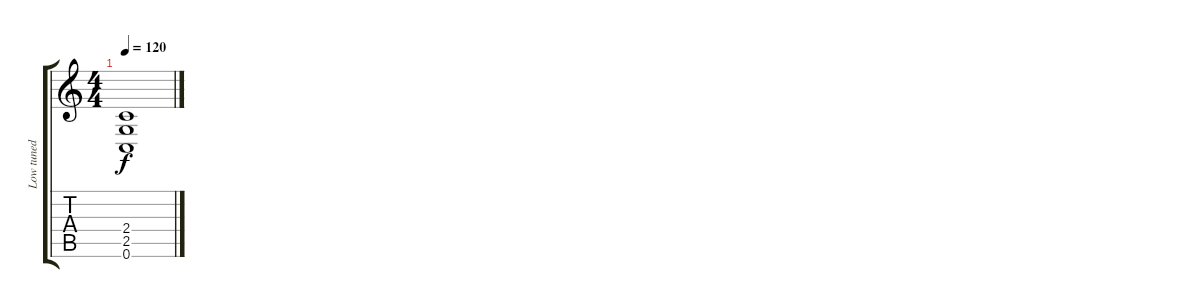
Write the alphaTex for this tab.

\track ("Low tuned guitar - Rythm" "Low tuned ") {instrument distortionguitar}
\staff {score tabs}
\tuning (C4 G3 Eb3 Bb2 F2 C2) {hide}
\ts (4 4)
\tempo 120
\clef g2
\ks c
(2.4{t} 2.5{t} 0.6{t}).1{dy f volume 0}
